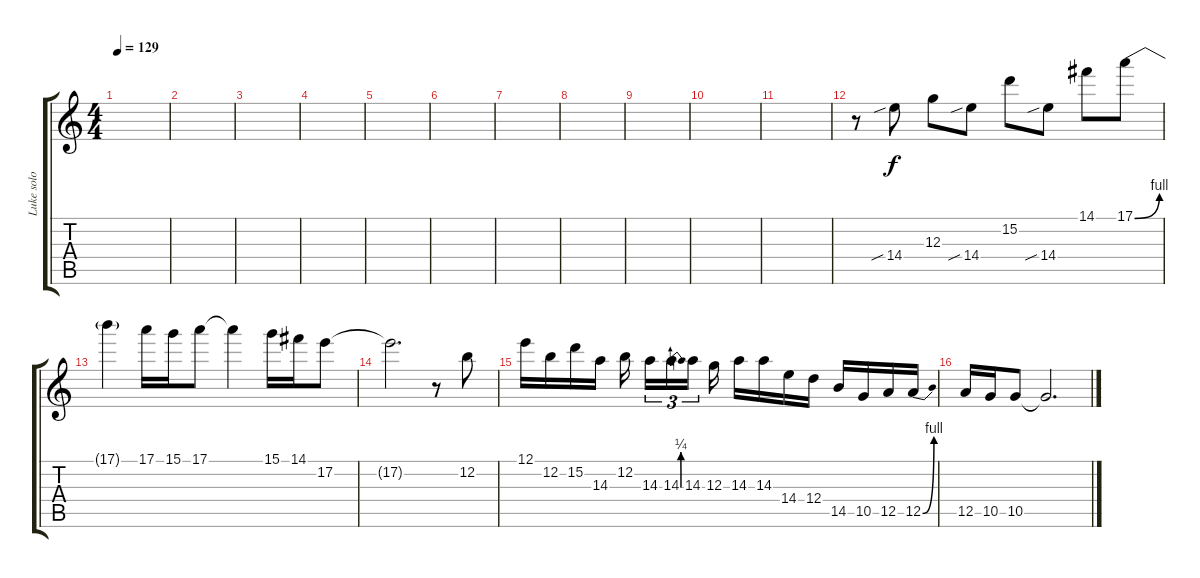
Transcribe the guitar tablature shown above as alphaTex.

\track ("Luke solo" "Luke solo") {instrument overdrivenguitar}
\staff {score tabs}
\tuning (E4 B3 G3 D3 A2 E2) {hide}
\ts (4 4)
\tempo 129
\clef g2
\ks c
|
|
|
|
|
|
|
|
|
|
|
r.8 14.4{sib}.8 12.3.8 14.4{sib}.8 15.2.8 14.4{sib}.8 14.1.8 17.1{be (bend 0 0 60 4)}.8 |
17.1{t}.4 17.1.16 15.1.16 17.1.8 17.1{t}.4 15.1.16 14.1.16 17.2.8 |
17.2{t}.2{d} r.8 12.2.8 |
12.1.16 12.2.16 15.2.16 14.3.16 12.2.16{beam splitsecondary} 14.3.16{tu (3 2)} 14.3{be (bend 0 0 60 1)}.16{tu (3 2)} 14.3.16{tu (3 2) beam splitsecondary} 12.3.16 14.3.16 14.3.16 14.4.16 12.4.16 14.5.16 10.5.16 12.5.16 12.5{be (bend 0 0 60 4)}.16 |
12.5.16 10.5.16 10.5.8 10.5{t}.2{d}
